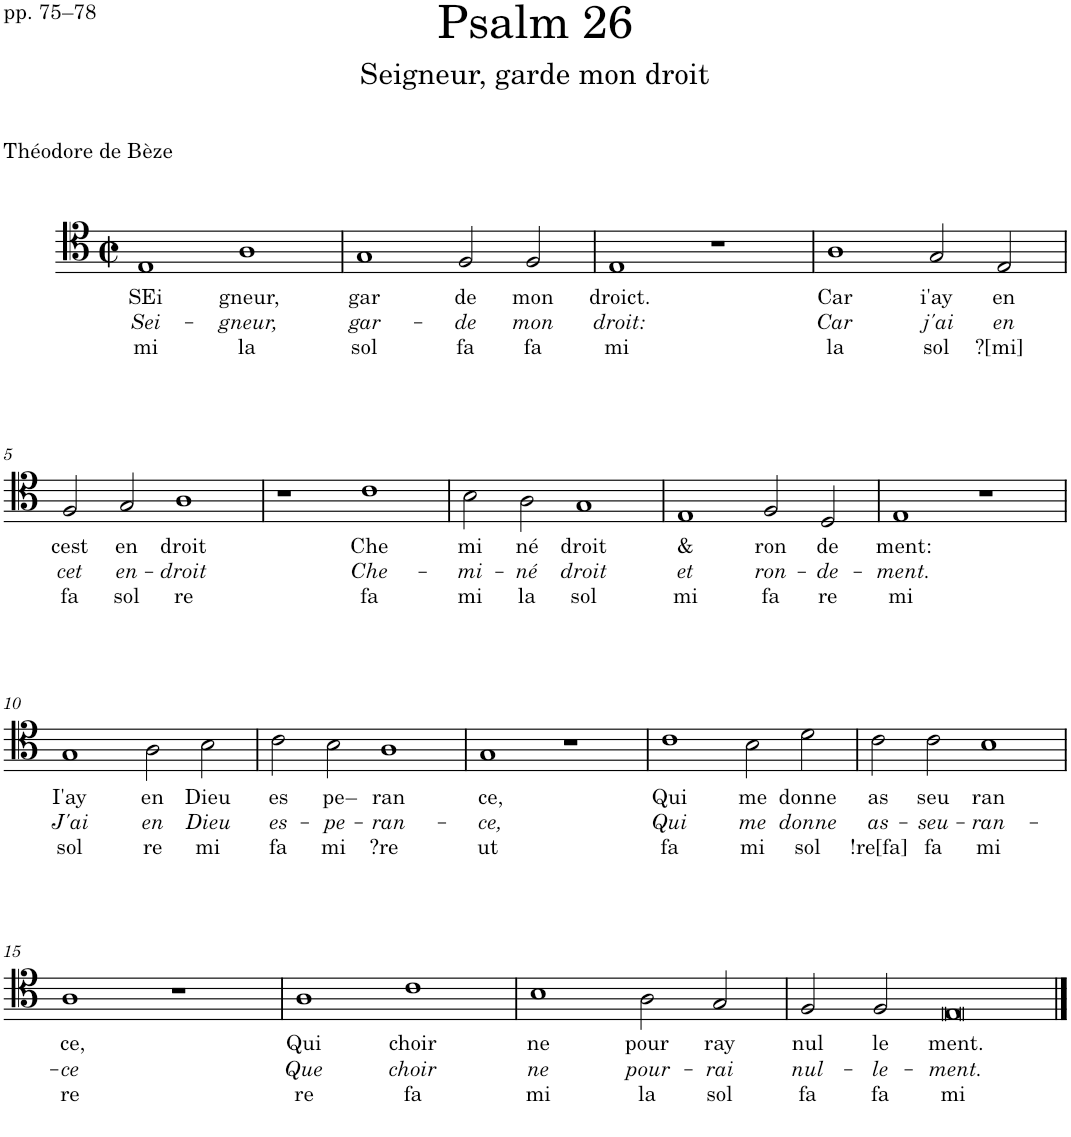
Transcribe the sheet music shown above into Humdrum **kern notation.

**kern	**text	**text	**text
*part1	*part1	*part1	*part1
*staff1	*staff1	*staff1	*staff1
*I"Voice	*	*	*
*I'Vo.	*	*	*
*clefC4	*	*	*
*k[]	*	*	*
*M4/2	*	*	*
*met(c|)	*	*	*
=1	=1	=1	=1
!	!LO:LY:b	!LO:LY:b	!LO:LY:b
1E	SEi	Sei-	mi
!	!LO:LY:b	!LO:LY:b	!LO:LY:b
1A	gneur,	-gneur,	la
=2	=2	=2	=2
!	!LO:LY:b	!LO:LY:b	!LO:LY:b
1G	gar	gar-	sol
!	!LO:LY:b	!LO:LY:b	!LO:LY:b
2F/	de	-de	fa
!	!LO:LY:b	!LO:LY:b	!LO:LY:b
2F/	mon	mon	fa
=3	=3	=3	=3
!	!LO:LY:b	!LO:LY:b	!LO:LY:b
1E	droict.	droit:	mi
1r	.	.	.
=4	=4	=4	=4
!	!LO:LY:b	!LO:LY:b	!LO:LY:b
1A	Car	Car	la
!	!LO:LY:b	!LO:LY:b	!LO:LY:b
2G/	i'ay	j'ai	sol
!	!LO:LY:b	!LO:LY:b	!LO:LY:b
2E/	en	en	?[mi]
!!LO:LB:g=z
=5	=5	=5	=5
!	!LO:LY:b	!LO:LY:b	!LO:LY:b
2F/	cest	cet	fa
!	!LO:LY:b	!LO:LY:b	!LO:LY:b
2G/	en	en-	sol
!	!LO:LY:b	!LO:LY:b	!LO:LY:b
1A	droit	-droit	re
=6	=6	=6	=6
1r	.	.	.
!	!LO:LY:b	!LO:LY:b	!LO:LY:b
1c	Che	Che-	fa
=7	=7	=7	=7
!	!LO:LY:b	!LO:LY:b	!LO:LY:b
2B\	mi	-mi-	mi
!	!LO:LY:b	!LO:LY:b	!LO:LY:b
2A\	né	-né	la
!	!LO:LY:b	!LO:LY:b	!LO:LY:b
1G	droit	droit	sol
=8	=8	=8	=8
!	!LO:LY:b	!LO:LY:b	!LO:LY:b
1E	&	et	mi
!	!LO:LY:b	!LO:LY:b	!LO:LY:b
2F/	ron	ron-	fa
!	!LO:LY:b	!LO:LY:b	!LO:LY:b
2D/	de	-de-	re
=9	=9	=9	=9
!	!LO:LY:b	!LO:LY:b	!LO:LY:b
1E	ment:	-ment.	mi
1r	.	.	.
!!LO:LB:g=z
=10	=10	=10	=10
!	!LO:LY:b	!LO:LY:b	!LO:LY:b
1G	I'ay	J'ai	sol
!	!LO:LY:b	!LO:LY:b	!LO:LY:b
2A\	en	en	re
!	!LO:LY:b	!LO:LY:b	!LO:LY:b
2B\	Dieu	Dieu	mi
=11	=11	=11	=11
!	!LO:LY:b	!LO:LY:b	!LO:LY:b
2c\	es	es-	fa
!	!LO:LY:b	!LO:LY:b	!LO:LY:b
2B\	pe–	-pe-	mi
!	!LO:LY:b	!LO:LY:b	!LO:LY:b
1A	ran	-ran-	?re
=12	=12	=12	=12
!	!LO:LY:b	!LO:LY:b	!LO:LY:b
1G	ce,	-ce,	ut
1r	.	.	.
=13	=13	=13	=13
!	!LO:LY:b	!LO:LY:b	!LO:LY:b
1c	Qui	Qui	fa
!	!LO:LY:b	!LO:LY:b	!LO:LY:b
2B\	me	me	mi
!	!LO:LY:b	!LO:LY:b	!LO:LY:b
2d\	donne	donne	sol
=14	=14	=14	=14
!	!LO:LY:b	!LO:LY:b	!LO:LY:b
2c\	as	as-	\!re[fa]
!	!LO:LY:b	!LO:LY:b	!LO:LY:b
2c\	seu	-seu-	fa
!	!LO:LY:b	!LO:LY:b	!LO:LY:b
1B	ran	-ran-	mi
!!LO:LB:g=z
=15	=15	=15	=15
!	!LO:LY:b	!LO:LY:b	!LO:LY:b
1A	ce,	-ce	re
1r	.	.	.
=16	=16	=16	=16
!	!LO:LY:b	!LO:LY:b	!LO:LY:b
1A	Qui	Que	re
!	!LO:LY:b	!LO:LY:b	!LO:LY:b
1c	choir	choir	fa
=17	=17	=17	=17
!	!LO:LY:b	!LO:LY:b	!LO:LY:b
1B	ne	ne	mi
!	!LO:LY:b	!LO:LY:b	!LO:LY:b
2A\	pour	pour-	la
!	!LO:LY:b	!LO:LY:b	!LO:LY:b
2G/	ray	-rai	sol
=18	=18	=18	=18
!	!LO:LY:b	!LO:LY:b	!LO:LY:b
2F/	nul	nul-	fa
!	!LO:LY:b	!LO:LY:b	!LO:LY:b
2F/	le	-le-	fa
!	!LO:LY:b	!LO:LY:b	!LO:LY:b
1E	ment.	-ment.	mi
==	==	==	==
*-	*-	*-	*-
